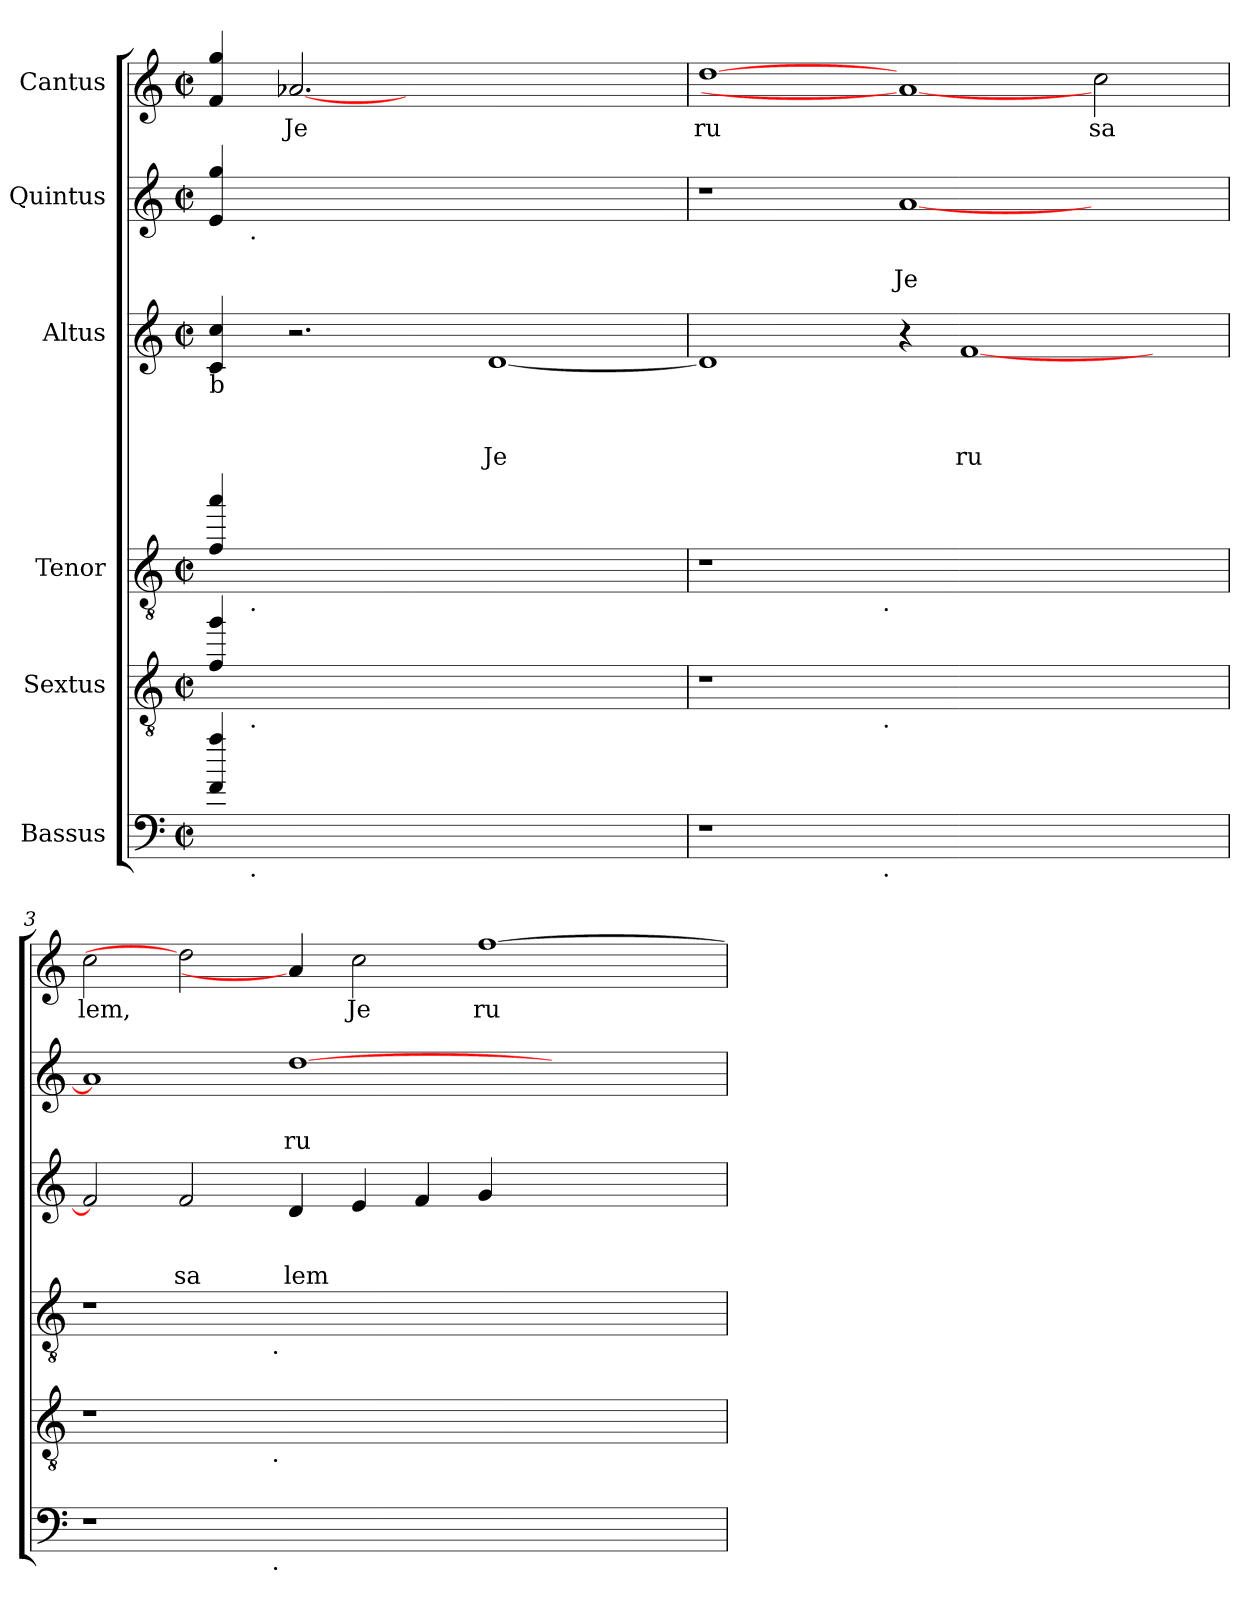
**kern	**kern	**kern	**kern	**text	**text	**text	**kern	**text	**text	**kern	**text
*part6	*part5	*part4	*part3	*part3	*part3	*part3	*part2	*part2	*part2	*part1	*part1
*staff6	*staff5	*staff4	*staff3	*staff3	*staff3	*staff3	*staff2	*staff2	*staff2	*staff1	*staff1
*I"Bassus	*I"Sextus	*I"Tenor	*I"Altus	*	*	*	*I"Quintus	*	*	*I"Cantus	*
*clefF4	*clefGv2	*clefGv2	*clefG2	*	*	*	*clefG2	*	*	*clefG2	*
*k[]	*k[]	*k[]	*k[]	*	*	*	*k[]	*	*	*k[]	*
*C:	*C:	*C:	*C:	*	*	*	*C:	*	*	*C:	*
*M2/2	*M2/2	*M2/2	*M2/2	*	*	*	*M2/2	*	*	*M2/2	*
*met(c|)	*met(c|)	*met(c|)	*met(c|)	*	*	*	*met(c|)	*	*	*met(c|)	*
=1	=1	=1	=1	=1	=1	=1	=1	=1	=1	=1	=1
!	!	!	!	!	!	!	!LO:TX:b:t=b	!	!	!	!
!	!	!	!LO:TX:b:t=b	!	!	!	!	!	!	!	!
!	!	!LO:TX:b:t=b	!	!	!	!	!	!	!	!	!
!	!LO:TX:b:t=b	!	!	!	!	!	!	!	!	!	!
!LO:TX:b:t=b	!	!	!	!	!	!	!	!	!	!	!
*^	*^	*^	*	*	*	*	*^	*	*	*	*
4f/ 4aa/	8ryy	4f/ 4gg/	8ryy	4f/ 4aa/	8ryy	4c/ 4cc/	.	.	.	4e/ 4gg/	8ryy	.	.	4f/ 4gg/	.
!	!	!	!	!	!	!	!	!	!	!	!LO:TX:b:t=.	!	!	!	!
!	!	!	!	!	!LO:TX:b:t=.	!	!	!	!	!	!	!	!	!	!
!	!	!	!LO:TX:b:t=.	!	!	!	!	!	!	!	!	!	!	!	!
!	!LO:TX:b:t=.	!	!	!	!	!	!	!	!	!	!	!	!	!	!
.	1ryy	.	1ryy	.	1ryy	.	.	.	.	.	1ryy	.	.	.	.
!	!	!	!	!	!	!	!	!	!	!	!	!	!	!	!LO:LY:b
0ryy	.	0ryy	.	0ryy	.	2.r	.	.	.	0ryy	.	.	.	[2.a-X	Je
.	.	.	.	.	.	4ryy	.	.	.	.	.	.	.	1ryy	.
.	1ryy	.	1ryy	.	1ryy	.	.	.	.	.	1ryy	.	.	.	.
!	!	!	!	!	!	!	!	!	!LO:LY:b	!	!	!	!	!	!
.	.	.	.	.	.	[<1d	.	.	Je	.	.	.	.	.	.
.	.	.	.	.	.	.	.	.	.	.	.	.	.	4ryy	.
.	8ryy	.	8ryy	.	8ryy	.	.	.	.	.	8ryy	.	.	.	.
=2	=2	=2	=2	=2	=2	=2	=2	=2	=2	=2	=2	=2	=2	=2	=2
!	!	!	!	!	!	!	!	!	!	!	!	!	!	!	!LO:LY:b
*	*	*	*	*	*	*	*	*	*	*v	*v	*	*	*	*
1r	2ryy	1r	2ryy	1r	2ryy	1d]	.	.	.	1r	.	.	[1dd	ru
.	4...ryy	.	4...ryy	.	4...ryy	.	.	.	.	.	.	.	.	.
!	!	!	!	!	!LO:TX:b:t=.	!	!	!	!	!	!	!	!	!
!	!	!	!LO:TX:b:t=.	!	!	!	!	!	!	!	!	!	!	!
!	!LO:TX:b:t=.	!	!	!	!	!	!	!	!	!	!	!	!	!
.	1ryy	.	1ryy	.	1ryy	.	.	.	.	.	.	.	.	.
!	!	!	!	!	!	!	!	!	!	!	!	!LO:LY:b	!	!
1.ryy	.	1.ryy	.	1.ryy	.	4r	.	.	.	[<1a	.	Je	1a-_	.
!	!	!	!	!	!	!	!	!	!LO:LY:b	!	!	!	!	!
.	.	.	.	.	.	[<1f	.	.	ru	.	.	.	.	.
.	2ryy	.	2ryy	.	2ryy	.	.	.	.	.	.	.	.	.
!	!	!	!	!	!	!	!	!	!	!	!	!	!	!LO:LY:b
.	.	.	.	.	.	.	.	.	.	2ryy	.	.	2cc\	sa
.	.	.	.	.	.	4ryy	.	.	.	.	.	.	.	.
.	32ryy	.	32ryy	.	32ryy	.	.	.	.	.	.	.	.	.
=3	=3	=3	=3	=3	=3	=3	=3	=3	=3	=3	=3	=3	=3	=3
!	!	!	!	!	!	!	!	!	!	!	!	!	!	!LO:LY:b
1r	2ryy	1r	2ryy	1r	2ryy	2f/]	.	.	.	1a]	.	.	2cc\	lem,
!	!	!	!	!	!	!	!	!	!LO:LY:b	!	!	!	!	!
.	4...ryy	.	4...ryy	.	4...ryy	2f/	.	.	sa	.	.	.	2dd]	.
!	!	!	!	!	!LO:TX:b:t=.	!	!	!	!	!	!	!	!	!
!	!	!	!LO:TX:b:t=.	!	!	!	!	!	!	!	!	!	!	!
!	!LO:TX:b:t=.	!	!	!	!	!	!	!	!	!	!	!	!	!
.	1ryy	.	1ryy	.	1ryy	.	.	.	.	.	.	.	.	.
!	!	!	!	!	!	!	!	!	!LO:LY:b	!	!	!LO:LY:b	!	!
1..ryy	.	1..ryy	.	1..ryy	.	4d/	.	.	lem	[>1dd	.	ru	4a-]	.
!	!	!	!	!	!	!	!	!	!	!	!	!	!	!LO:LY:b
.	.	.	.	.	.	4e/	.	.	.	.	.	.	2cc\	Je
.	.	.	.	.	.	4f/	.	.	.	.	.	.	.	.
!	!	!	!	!	!	!	!	!	!	!	!	!	!	!LO:LY:b
.	.	.	.	.	.	4g/	.	.	.	.	.	.	[>1ff	ru
.	2ryy	.	2ryy	.	2ryy	.	.	.	.	.	.	.	.	.
.	.	.	.	.	.	2.ryy	.	.	.	2.ryy	.	.	.	.
.	4ryy	.	4ryy	.	4ryy	.	.	.	.	.	.	.	.	.
.	32ryy	.	32ryy	.	32ryy	.	.	.	.	.	.	.	.	.
*v	*v	*	*	*v	*v	*	*	*	*	*	*	*	*	*
*	*v	*v	*	*	*	*	*	*	*	*	*	*
=	=	=	=	=	=	=	=	=	=	=	=
*-	*-	*-	*-	*-	*-	*-	*-	*-	*-	*-	*-
